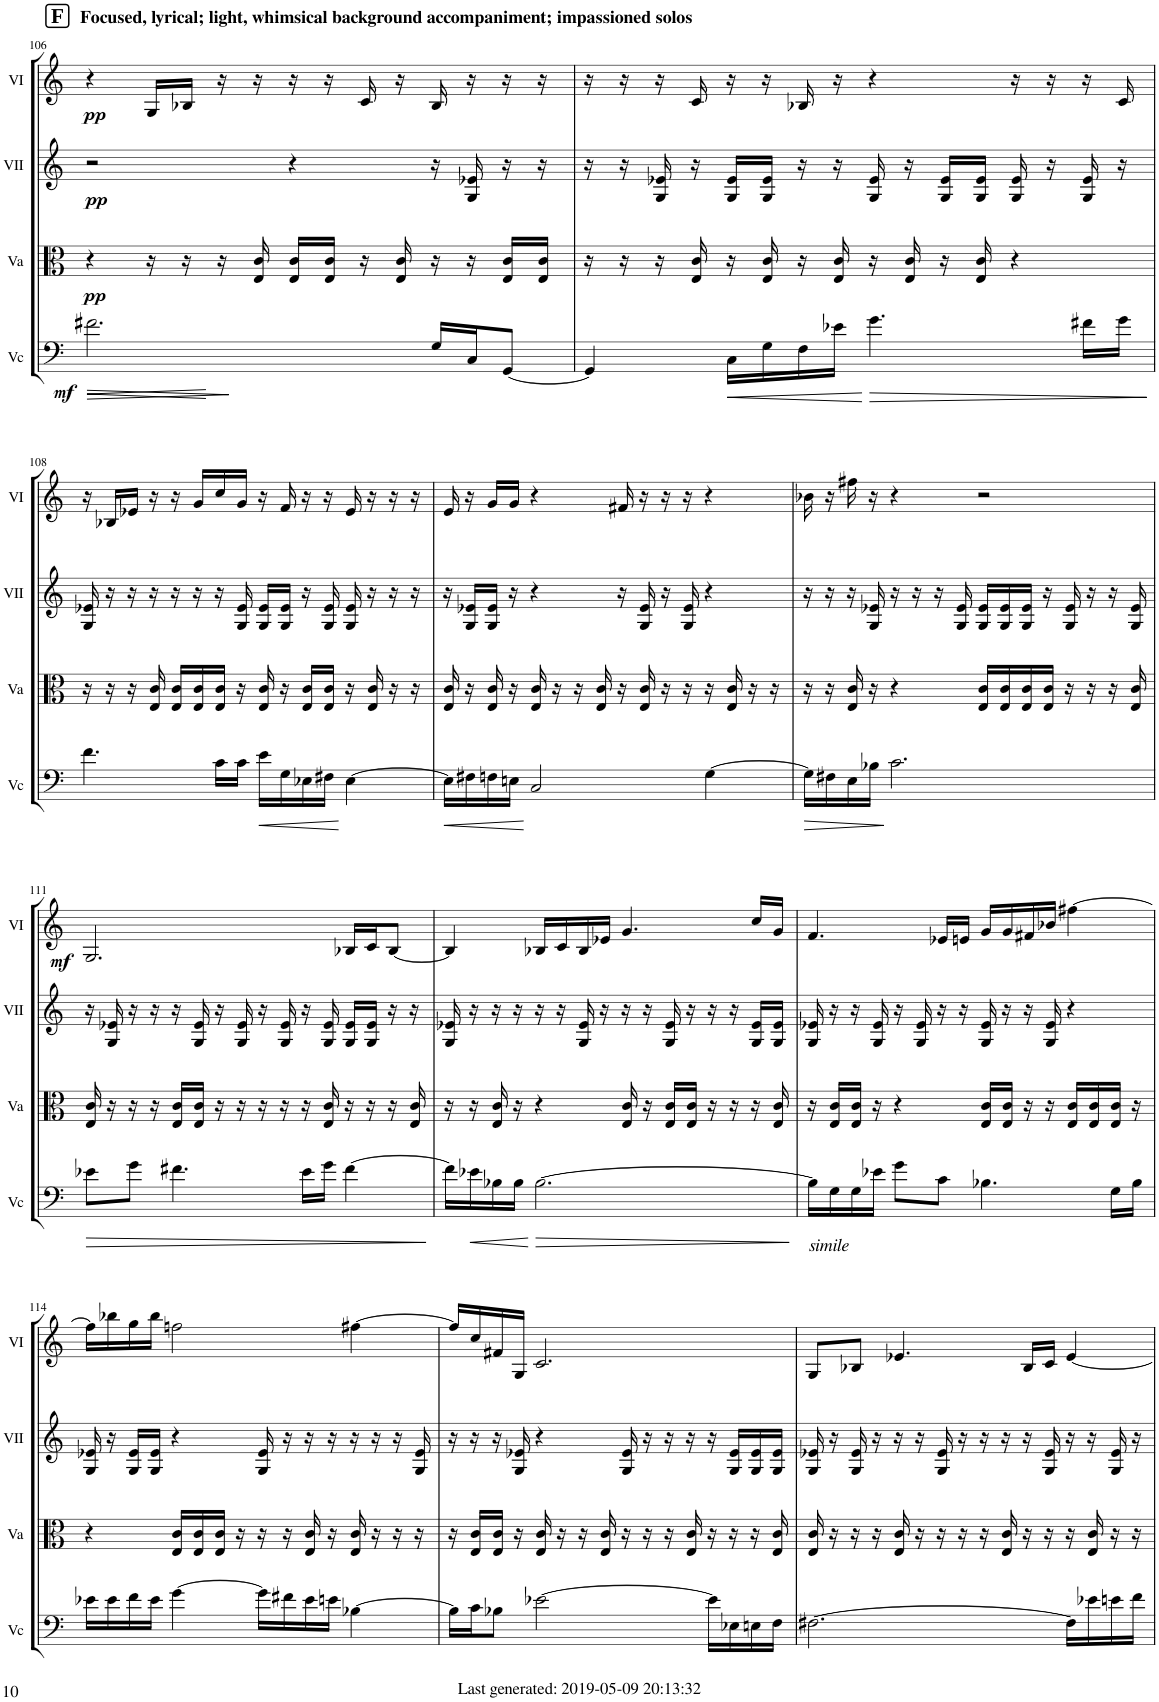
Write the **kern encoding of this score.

**kern	**dynam	**kern	**dynam	**kern	**dynam	**kern	**dynam
*part4	*part4	*part3	*part3	*part2	*part2	*part1	*part1
*staff4	*staff4	*staff3	*staff3	*staff2	*staff2	*staff1	*staff1
*I"Vc	*	*I"Va	*	*I"VII	*	*I"VI	*
*I'Vc	*	*I'Va	*	*I'VII	*	*I'VI	*
!!LO:PB:g=z
*clefF4	*	*clefC3	*	*clefG2	*	*clefG2	*
*k[]	*	*k[]	*	*k[]	*	*k[]	*
*M4/4	*	*M4/4	*	*M4/4	*	*M4/4	*
!!LO:REH:place=s1:a:B:cj:fs=14.284:t=F
=106	=106	=106	=106	=106	=106	=106	=106
!	!	!	!	!	!	!LO:TX:a:B:t=Focused, lyrical; light, whimsical background accompaniment; impassioned solos	!
!	!LO:HP:b	!	!	!	!	!	!
!	!LO:DY:n=1:b	!	!LO:DY:b	!	!LO:DY:b	!	!LO:DY:b
2.f#X\	> mf	4r	pp	2r	pp	4r	pp
.	.	16r	.	.	.	16G/LL	.
.	.	16r	.	.	.	16B-X/JJ	.
.	.	16r	.	.	.	16r	.
.	.	16E/ 16c/	.	.	.	16r	.
.	.	16E/ 16c/LL	.	4r	.	16r	.
.	.	16E/ 16c/JJ	.	.	.	16r	.
.	.	16r	.	.	.	16c/	.
.	.	16E/ 16c/	.	.	.	16r	.
!	!LO:HP:b	!	!	!	!	!	!
16G/LL	<	16r	.	16r	.	16B-/	.
16C/J	.	16r	.	16G/ 16e-X/	.	16r	.
[8GG/J	.	16E/ 16c/LL	.	16r	.	16r	.
.	.	16E/ 16c/JJ	.	16r	.	16r	.
.	] [	.	.	.	.	.	.
=107	=107	=107	=107	=107	=107	=107	=107
4GG/]	.	16r	.	16r	.	16r	.
.	.	16r	.	16r	.	16r	.
.	.	16r	.	16G/ 16e-X/	.	16r	.
.	.	16E/ 16c/	.	16r	.	16c/	.
!	!LO:HP:b	!	!	!	!	!	!
16C\LL	<	16r	.	16G/ 16e-/LL	.	16r	.
16G\	.	16E/ 16c/	.	16G/ 16e-/JJ	.	16r	.
16F\	.	16r	.	16r	.	16B-X/	.
16e-X\JJ	.	16E/ 16c/	.	16r	.	16r	.
!	!LO:HP:n=1:b	!	!	!	!	!	!
4.g\	[ >	16r	.	16G/ 16e-/	.	4r	.
.	.	16E/ 16c/	.	16r	.	.	.
.	.	16r	.	16G/ 16e-/LL	.	.	.
.	.	16E/ 16c/	.	16G/ 16e-/JJ	.	.	.
.	.	4r	.	16G/ 16e-/	.	16r	.
.	.	.	.	16r	.	16r	.
16f#X\LL	.	.	.	16G/ 16e-/	.	16r	.
16g\JJ	.	.	.	16r	.	16c/	.
.	]	.	.	.	.	.	.
!!LO:LB:g=z
=108	=108	=108	=108	=108	=108	=108	=108
4.f\	.	16r	.	16G/ 16e-X/	.	16r	.
.	.	16r	.	16r	.	16B-X/LL	.
.	.	16r	.	16r	.	16e-X/JJ	.
.	.	16E/ 16c/	.	16r	.	16r	.
.	.	16E/ 16c/LL	.	16r	.	16r	.
.	.	16E/ 16c/	.	16r	.	16g/LL	.
16c\LL	.	16E/ 16c/JJ	.	16r	.	16cc/	.
16c\JJ	.	16r	.	16G/ 16e-/	.	16g/JJ	.
!	!LO:HP:b	!	!	!	!	!	!
16e\LL	<	16E/ 16c/	.	16G/ 16e-/LL	.	16r	.
16G\	.	16r	.	16G/ 16e-/JJ	.	16f/	.
16E-X\	.	16E/ 16c/LL	.	16r	.	16r	.
16F#X\JJ	.	16E/ 16c/JJ	.	16G/ 16e-/	.	16r	.
[4E-\	[	16r	.	16G/ 16e-/	.	16e-/	.
.	.	16E/ 16c/	.	16r	.	16r	.
.	.	16r	.	16r	.	16r	.
.	.	16r	.	16r	.	16r	.
=109	=109	=109	=109	=109	=109	=109	=109
!	!LO:HP:b	!	!	!	!	!	!
16E-\LL]	<	16E/ 16c/	.	16r	.	16e/	.
16F#X\	.	16r	.	16G/ 16e-X/LL	.	16r	.
16Fn\	.	16E/ 16c/	.	16G/ 16e-/JJ	.	16g/LL	.
16En\JJ	.	16r	.	16r	.	16g/JJ	.
2C/	[	16E/ 16c/	.	4r	.	4r	.
.	.	16r	.	.	.	.	.
.	.	16r	.	.	.	.	.
.	.	16E/ 16c/	.	.	.	.	.
.	.	16r	.	16r	.	16f#X/	.
.	.	16E/ 16c/	.	16G/ 16e-/	.	16r	.
.	.	16r	.	16r	.	16r	.
.	.	16r	.	16G/ 16e-/	.	16r	.
[4G\	.	16r	.	4r	.	4r	.
.	.	16E/ 16c/	.	.	.	.	.
.	.	16r	.	.	.	.	.
.	.	16r	.	.	.	.	.
=110	=110	=110	=110	=110	=110	=110	=110
!	!LO:HP:b	!	!	!	!	!	!
16G\LL]	>	16r	.	16r	.	16b-X\	.
16F#X\	.	16r	.	16r	.	16r	.
16E\	.	16E/ 16c/	.	16r	.	16ff#X\	.
16B-X\JJ	.	16r	.	16G/ 16e-X/	.	16r	.
2.c\	]	4r	.	16r	.	4r	.
.	.	.	.	16r	.	.	.
.	.	.	.	16r	.	.	.
.	.	.	.	16G/ 16e-/	.	.	.
.	.	16E/ 16c/LL	.	16G/ 16e-/LL	.	2r	.
.	.	16E/ 16c/	.	16G/ 16e-/	.	.	.
.	.	16E/ 16c/	.	16G/ 16e-/JJ	.	.	.
.	.	16E/ 16c/JJ	.	16r	.	.	.
.	.	16r	.	16G/ 16e-/	.	.	.
.	.	16r	.	16r	.	.	.
.	.	16r	.	16r	.	.	.
.	.	16E/ 16c/	.	16G/ 16e-/	.	.	.
!!LO:LB:g=z
=111	=111	=111	=111	=111	=111	=111	=111
!	!LO:HP:b	!	!	!	!	!	!LO:DY:b
8e-X\L	>	16E/ 16c/	.	16r	.	2.G/	mf
.	.	16r	.	16G/ 16e-X/	.	.	.
8g\J	.	16r	.	16r	.	.	.
.	.	16r	.	16r	.	.	.
4.f#X\	.	16E/ 16c/LL	.	16r	.	.	.
.	.	16E/ 16c/JJ	.	16G/ 16e-/	.	.	.
.	.	16r	.	16r	.	.	.
.	.	16r	.	16G/ 16e-/	.	.	.
.	.	16r	.	16r	.	.	.
.	.	16r	.	16G/ 16e-/	.	.	.
16e-\LL	.	16r	.	16r	.	.	.
16g\JJ	.	16E/ 16c/	.	16G/ 16e-/	.	.	.
[4f#\	.	16r	.	16G/ 16e-/LL	.	16B-X/LL	.
.	.	16r	.	16G/ 16e-/JJ	.	16c/J	.
.	.	16r	.	16r	.	[8B-/J	.
.	.	16E/ 16c/	.	16r	.	.	.
.	]	.	.	.	.	.	.
=112	=112	=112	=112	=112	=112	=112	=112
16f#\LL]	.	16r	.	16G/ 16e-X/	.	4B-/]	.
!	!LO:HP:b	!	!	!	!	!	!
16e-X\	<	16r	.	16r	.	.	.
16B-X\	.	16E/ 16c/	.	16r	.	.	.
16B-\JJ	.	16r	.	16r	.	.	.
!	!LO:HP:n=1:b	!	!	!	!	!	!
[2.B-\	[ >	4r	.	16r	.	16B-X/LL	.
.	.	.	.	16r	.	16c/	.
.	.	.	.	16G/ 16e-/	.	16B-/	.
.	.	.	.	16r	.	16e-X/JJ	.
.	.	16E/ 16c/	.	16r	.	4.g/	.
.	.	16r	.	16r	.	.	.
.	.	16E/ 16c/LL	.	16G/ 16e-/	.	.	.
.	.	16E/ 16c/JJ	.	16r	.	.	.
.	.	16r	.	16r	.	.	.
.	.	16r	.	16r	.	.	.
.	.	16r	.	16G/ 16e-/LL	.	16cc/LL	.
.	.	16E/ 16c/	.	16G/ 16e-/JJ	.	16g/JJ	.
.	]	.	.	.	.	.	.
=113	=113	=113	=113	=113	=113	=113	=113
!LO:TX:b:i:t=simile	!	!	!	!	!	!	!
16B-\LL]	.	16r	.	16G/ 16e-X/	.	4.f/	.
16G\	.	16E/ 16c/LL	.	16r	.	.	.
16G\	.	16E/ 16c/JJ	.	16r	.	.	.
16e-X\JJ	.	16r	.	16G/ 16e-/	.	.	.
8g\L	.	4r	.	16r	.	.	.
.	.	.	.	16G/ 16e-/	.	.	.
8c\J	.	.	.	16r	.	16e-X/LL	.
.	.	.	.	16r	.	16en/JJ	.
4.B-X\	.	16E/ 16c/LL	.	16G/ 16e-/	.	16g/LL	.
.	.	16E/ 16c/JJ	.	16r	.	16g/	.
.	.	16r	.	16r	.	16f#X/	.
.	.	16r	.	16G/ 16e-/	.	16b-X/JJ	.
.	.	16E/ 16c/LL	.	4r	.	[4ff#X\	.
.	.	16E/ 16c/	.	.	.	.	.
16G\LL	.	16E/ 16c/JJ	.	.	.	.	.
16B-\JJ	.	16r	.	.	.	.	.
!!LO:LB:g=z
=114	=114	=114	=114	=114	=114	=114	=114
16e-X\LL	.	4r	.	16G/ 16e-X/	.	16ff#\LL]	.
16e-\	.	.	.	16r	.	16bb-X\	.
16f\	.	.	.	16G/ 16e-/LL	.	16gg\	.
16e-\JJ	.	.	.	16G/ 16e-/JJ	.	16bb-\JJ	.
[4g\	.	16E/ 16c/LL	.	4r	.	2ffn\	.
.	.	16E/ 16c/	.	.	.	.	.
.	.	16E/ 16c/JJ	.	.	.	.	.
.	.	16r	.	.	.	.	.
16g\LL]	.	16r	.	16G/ 16e-/	.	.	.
16f#X\	.	16r	.	16r	.	.	.
16e-\	.	16E/ 16c/	.	16r	.	.	.
16en\JJ	.	16r	.	16r	.	.	.
[4B-X\	.	16E/ 16c/	.	16r	.	[4ff#X\	.
.	.	16r	.	16r	.	.	.
.	.	16r	.	16r	.	.	.
.	.	16r	.	16G/ 16e-/	.	.	.
=115	=115	=115	=115	=115	=115	=115	=115
16B-\LL]	.	16r	.	16r	.	16ff#/LL]	.
16c\J	.	16E/ 16c/LL	.	16r	.	16cc/	.
8B-X\J	.	16E/ 16c/JJ	.	16r	.	16f#X/	.
.	.	16r	.	16G/ 16e-X/	.	16G/JJ	.
[2e-X\	.	16E/ 16c/	.	4r	.	2.c/	.
.	.	16r	.	.	.	.	.
.	.	16r	.	.	.	.	.
.	.	16E/ 16c/	.	.	.	.	.
.	.	16r	.	16G/ 16e-/	.	.	.
.	.	16r	.	16r	.	.	.
.	.	16r	.	16r	.	.	.
.	.	16E/ 16c/	.	16r	.	.	.
16e-\LL]	.	16r	.	16r	.	.	.
16E-X\	.	16r	.	16G/ 16e-/LL	.	.	.
16En\	.	16r	.	16G/ 16e-/	.	.	.
16F\JJ	.	16E/ 16c/	.	16G/ 16e-/JJ	.	.	.
=116	=116	=116	=116	=116	=116	=116	=116
[2.F#X\	.	16E/ 16c/	.	16G/ 16e-X/	.	8G/L	.
.	.	16r	.	16r	.	.	.
.	.	16r	.	16G/ 16e-/	.	8B-X/J	.
.	.	16r	.	16r	.	.	.
.	.	16E/ 16c/	.	16r	.	4.e-X/	.
.	.	16r	.	16r	.	.	.
.	.	16r	.	16G/ 16e-/	.	.	.
.	.	16r	.	16r	.	.	.
.	.	16r	.	16r	.	.	.
.	.	16E/ 16c/	.	16r	.	.	.
.	.	16r	.	16r	.	16B-/LL	.
.	.	16r	.	16G/ 16e-/	.	16c/JJ	.
16F#\LL]	.	16r	.	16r	.	[4e-/	.
16e-X\	.	16E/ 16c/	.	16r	.	.	.
16en\	.	16r	.	16G/ 16e-/	.	.	.
16f\JJ	.	16r	.	16r	.	.	.
=	=	=	=	=	=	=	=
*-	*-	*-	*-	*-	*-	*-	*-
